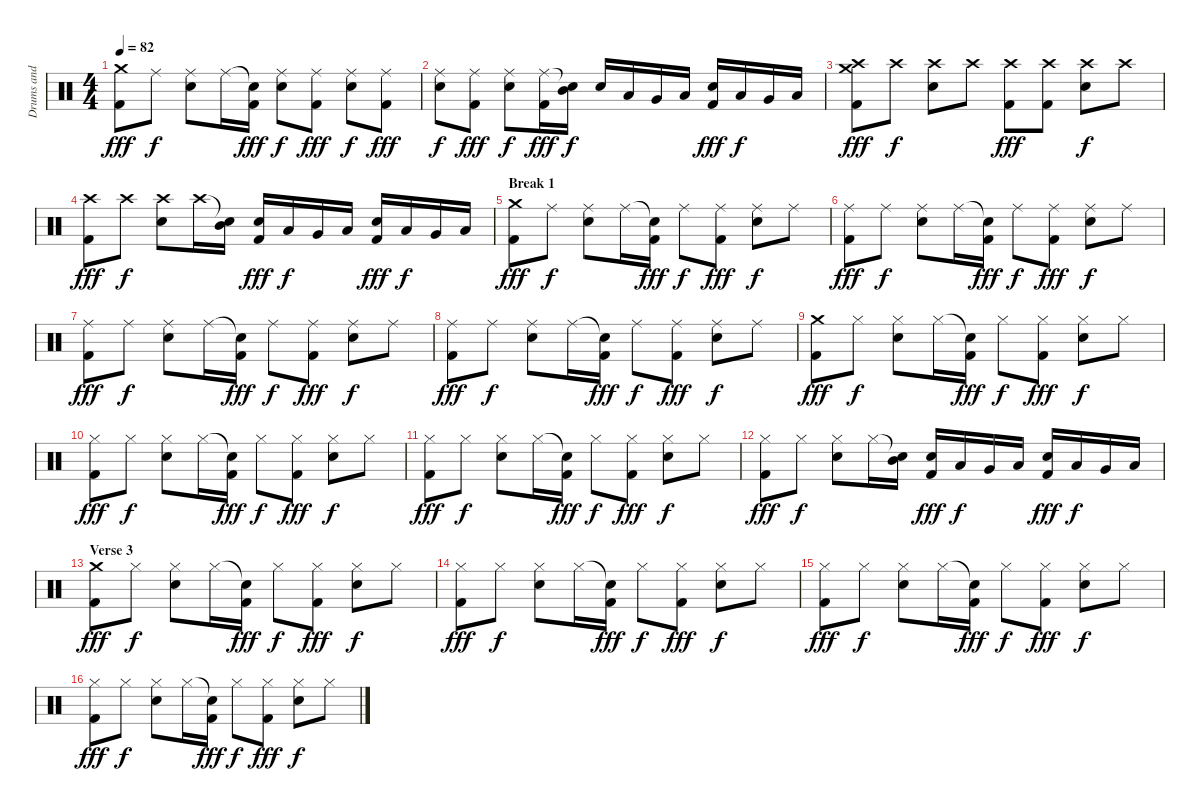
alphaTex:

\track ("Drums and Percussion" "Drums and ") {instrument percussion}
\staff {score}
\articulation defaults
\ts (4 4)
\tempo 82
\clef neutral
\ks c
("Crash medium (hit)" "Kick (hit) 2").8{dy fff} "Ride (middle)".8{dy f} ("Ride (middle)" "Snare (hit) 2").8 "Ride (middle)".16 ("Snare (hit)"{t} "Kick (hit) 2").16{dy fff} ("Ride (middle)" "Snare (hit) 2").8{dy f} ("Ride (middle)" "Kick (hit) 2").8{dy fff} ("Ride (middle)" "Snare (hit) 2").8{dy f} ("Ride (middle)" "Kick (hit) 2").8{dy fff} |
("Ride (middle)" "Snare (hit) 2").8{dy f} ("Ride (middle)" "Kick (hit) 2").8{dy fff} ("Ride (middle)" "Snare (hit) 2").8{dy f} ("Ride (middle)" "Kick (hit) 2").16{dy fff} ("Snare (hit)"{t} "Mid Tom (hit)").16{dy f} "Snare (hit) 2".16 "Low Tom (hit)".16 "Very Low Tom (hit)".16 "Low Floor Tom (hit)".16 ("Snare (hit) 2" "Kick (hit) 2").16{dy fff} "Low Tom (hit)".16{dy f} "Very Low Tom (hit)".16 "Low Floor Tom (hit)".16 |
("Crash medium (hit)" "Crash high (hit)" "Kick (hit) 2").8{dy fff} "Crash high (hit)".8{dy f} ("Crash high (hit)" "Snare (hit) 2").8 "Crash high (hit)".8 ("Crash high (hit)" "Kick (hit) 2").8{dy fff} ("Crash high (hit)" "Kick (hit) 2").8 ("Crash high (hit)" "Snare (hit) 2").8{dy f} "Crash high (hit)".8 |
("Crash high (hit)" "Kick (hit) 2").8{dy fff} "Crash high (hit)".8{dy f} ("Crash high (hit)" "Snare (hit) 2").8 "Crash high (hit)".16 ("Snare (hit)"{t} "Mid Tom (hit)").16 ("Snare (hit) 2" "Kick (hit) 2").16{dy fff} "Low Tom (hit)".16{dy f} "Very Low Tom (hit)".16 "Low Floor Tom (hit)".16 ("Snare (hit) 2" "Kick (hit) 2").16{dy fff} "Low Tom (hit)".16{dy f} "Very Low Tom (hit)".16 "Low Floor Tom (hit)".16 |
\section ("" "Break 1")
("Crash medium (hit)" "Kick (hit) 2").8{dy fff} "Ride (middle)".8{dy f} ("Ride (middle)" "Snare (hit) 2").8 "Ride (middle)".16 ("Snare (hit)"{t} "Kick (hit) 2").16{dy fff} "Ride (middle)".8{dy f} ("Ride (middle)" "Kick (hit) 2").8{dy fff} ("Ride (middle)" "Snare (hit) 2").8{dy f} "Ride (middle)".8 |
("Ride (middle)" "Kick (hit) 2").8{dy fff} "Ride (middle)".8{dy f} ("Ride (middle)" "Snare (hit) 2").8 "Ride (middle)".16 ("Snare (hit)"{t} "Kick (hit) 2").16{dy fff} "Ride (middle)".8{dy f} ("Ride (middle)" "Kick (hit) 2").8{dy fff} ("Ride (middle)" "Snare (hit) 2").8{dy f} "Ride (middle)".8 |
("Ride (middle)" "Kick (hit) 2").8{dy fff} "Ride (middle)".8{dy f} ("Ride (middle)" "Snare (hit) 2").8 "Ride (middle)".16 ("Snare (hit)"{t} "Kick (hit) 2").16{dy fff} "Ride (middle)".8{dy f} ("Ride (middle)" "Kick (hit) 2").8{dy fff} ("Ride (middle)" "Snare (hit) 2").8{dy f} "Ride (middle)".8 |
("Ride (middle)" "Kick (hit) 2").8{dy fff} "Ride (middle)".8{dy f} ("Ride (middle)" "Snare (hit) 2").8 "Ride (middle)".16 ("Snare (hit)"{t} "Kick (hit) 2").16{dy fff} "Ride (middle)".8{dy f} ("Ride (middle)" "Kick (hit) 2").8{dy fff} ("Ride (middle)" "Snare (hit) 2").8{dy f} "Ride (middle)".8 |
("Crash medium (hit)" "Kick (hit) 2").8{dy fff} "Hi-Hat (closed)".8{dy f} ("Hi-Hat (closed)" "Snare (hit) 2").8 "Hi-Hat (closed)".16 ("Snare (hit)"{t} "Kick (hit) 2").16{dy fff} "Hi-Hat (closed)".8{dy f} ("Hi-Hat (closed)" "Kick (hit) 2").8{dy fff} ("Hi-Hat (closed)" "Snare (hit) 2").8{dy f} "Hi-Hat (closed)".8 |
("Hi-Hat (closed)" "Kick (hit) 2").8{dy fff} "Hi-Hat (closed)".8{dy f} ("Hi-Hat (closed)" "Snare (hit) 2").8 "Hi-Hat (closed)".16 ("Snare (hit)"{t} "Kick (hit) 2").16{dy fff} "Hi-Hat (closed)".8{dy f} ("Hi-Hat (closed)" "Kick (hit) 2").8{dy fff} ("Hi-Hat (closed)" "Snare (hit) 2").8{dy f} "Hi-Hat (closed)".8 |
("Hi-Hat (closed)" "Kick (hit) 2").8{dy fff} "Hi-Hat (closed)".8{dy f} ("Hi-Hat (closed)" "Snare (hit) 2").8 "Hi-Hat (closed)".16 ("Snare (hit)"{t} "Kick (hit) 2").16{dy fff} "Hi-Hat (closed)".8{dy f} ("Hi-Hat (closed)" "Kick (hit) 2").8{dy fff} ("Hi-Hat (closed)" "Snare (hit) 2").8{dy f} "Hi-Hat (closed)".8 |
("Hi-Hat (closed)" "Kick (hit) 2").8{dy fff} "Hi-Hat (closed)".8{dy f} ("Hi-Hat (closed)" "Snare (hit) 2").8 "Hi-Hat (closed)".16 ("Snare (hit)"{t} "Mid Tom (hit)").16 ("Snare (hit) 2" "Kick (hit) 2").16{dy fff} "Low Tom (hit)".16{dy f} "Very Low Tom (hit)".16 "Low Floor Tom (hit)".16 ("Snare (hit) 2" "Kick (hit) 2").16{dy fff} "Low Tom (hit)".16{dy f} "Very Low Tom (hit)".16 "Low Floor Tom (hit)".16 |
\section ("" "Verse 3")
("Crash medium (hit)" "Kick (hit) 2").8{dy fff} "Hi-Hat (closed)".8{dy f} ("Hi-Hat (closed)" "Snare (hit) 2").8 "Hi-Hat (closed)".16 ("Snare (hit)"{t} "Kick (hit) 2").16{dy fff} "Hi-Hat (closed)".8{dy f} ("Hi-Hat (closed)" "Kick (hit) 2").8{dy fff} ("Hi-Hat (closed)" "Snare (hit) 2").8{dy f} "Hi-Hat (closed)".8 |
("Hi-Hat (closed)" "Kick (hit) 2").8{dy fff} "Hi-Hat (closed)".8{dy f} ("Hi-Hat (closed)" "Snare (hit) 2").8 "Hi-Hat (closed)".16 ("Snare (hit)"{t} "Kick (hit) 2").16{dy fff} "Hi-Hat (closed)".8{dy f} ("Hi-Hat (closed)" "Kick (hit) 2").8{dy fff} ("Hi-Hat (closed)" "Snare (hit) 2").8{dy f} "Hi-Hat (closed)".8 |
("Hi-Hat (closed)" "Kick (hit) 2").8{dy fff} "Hi-Hat (closed)".8{dy f} ("Hi-Hat (closed)" "Snare (hit) 2").8 "Hi-Hat (closed)".16 ("Snare (hit)"{t} "Kick (hit) 2").16{dy fff} "Hi-Hat (closed)".8{dy f} ("Hi-Hat (closed)" "Kick (hit) 2").8{dy fff} ("Hi-Hat (closed)" "Snare (hit) 2").8{dy f} "Hi-Hat (closed)".8 |
("Hi-Hat (closed)" "Kick (hit) 2").8{dy fff} "Hi-Hat (closed)".8{dy f} ("Hi-Hat (closed)" "Snare (hit) 2").8 "Hi-Hat (closed)".16 ("Snare (hit)"{t} "Kick (hit) 2").16{dy fff} "Hi-Hat (closed)".8{dy f} ("Hi-Hat (closed)" "Kick (hit) 2").8{dy fff} ("Hi-Hat (closed)" "Snare (hit) 2").8{dy f} "Hi-Hat (closed)".8
